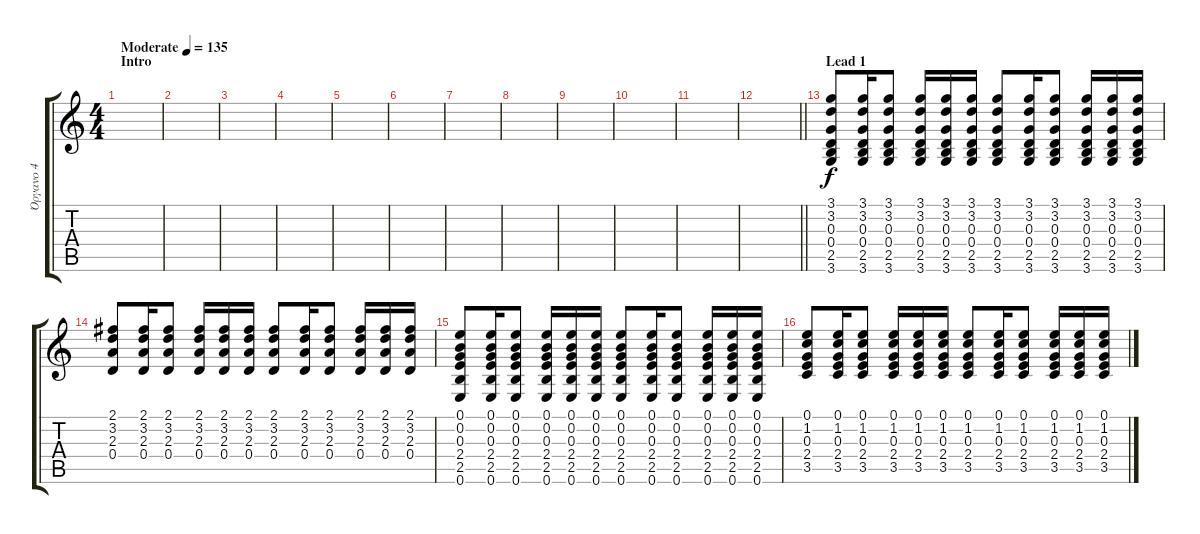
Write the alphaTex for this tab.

\track ("Όργανο 4" "Όργανο 4") {instrument acousticguitarsteel}
\staff {score tabs}
\tuning (E4 B3 G3 D3 A2 E2) {hide}
\ts (4 4)
\section ("" "Intro")
\tempo (135 "Moderate")
\clef g2
\ks c
|
|
|
|
|
|
|
|
|
|
|
\barLineRight lightlight
|
\section ("" "Lead 1")
(3.1 3.2 0.3 0.4 2.5 3.6).8 (3.1 3.2 0.3 0.4 2.5 3.6).16 (3.1 3.2 0.3 0.4 2.5 3.6).8 (3.1 3.2 0.3 0.4 2.5 3.6).16 (3.1 3.2 0.3 0.4 2.5 3.6).16 (3.1 3.2 0.3 0.4 2.5 3.6).16 (3.1 3.2 0.3 0.4 2.5 3.6).8 (3.1 3.2 0.3 0.4 2.5 3.6).16 (3.1 3.2 0.3 0.4 2.5 3.6).8 (3.1 3.2 0.3 0.4 2.5 3.6).16 (3.1 3.2 0.3 0.4 2.5 3.6).16 (3.1 3.2 0.3 0.4 2.5 3.6).16 |
(2.1 3.2 2.3 0.4).8 (2.1 3.2 2.3 0.4).16 (2.1 3.2 2.3 0.4).8 (2.1 3.2 2.3 0.4).16 (2.1 3.2 2.3 0.4).16 (2.1 3.2 2.3 0.4).16 (2.1 3.2 2.3 0.4).8 (2.1 3.2 2.3 0.4).16 (2.1 3.2 2.3 0.4).8 (2.1 3.2 2.3 0.4).16 (2.1 3.2 2.3 0.4).16 (2.1 3.2 2.3 0.4).16 |
(0.1 0.2 0.3 2.4 2.5 0.6).8 (0.1 0.2 0.3 2.4 2.5 0.6).16 (0.1 0.2 0.3 2.4 2.5 0.6).8 (0.1 0.2 0.3 2.4 2.5 0.6).16 (0.1 0.2 0.3 2.4 2.5 0.6).16 (0.1 0.2 0.3 2.4 2.5 0.6).16 (0.1 0.2 0.3 2.4 2.5 0.6).8 (0.1 0.2 0.3 2.4 2.5 0.6).16 (0.1 0.2 0.3 2.4 2.5 0.6).8 (0.1 0.2 0.3 2.4 2.5 0.6).16 (0.1 0.2 0.3 2.4 2.5 0.6).16 (0.1 0.2 0.3 2.4 2.5 0.6).16 |
(0.1 1.2 0.3 2.4 3.5).8 (0.1 1.2 0.3 2.4 3.5).16 (0.1 1.2 0.3 2.4 3.5).8 (0.1 1.2 0.3 2.4 3.5).16 (0.1 1.2 0.3 2.4 3.5).16 (0.1 1.2 0.3 2.4 3.5).16 (0.1 1.2 0.3 2.4 3.5).8 (0.1 1.2 0.3 2.4 3.5).16 (0.1 1.2 0.3 2.4 3.5).8 (0.1 1.2 0.3 2.4 3.5).16 (0.1 1.2 0.3 2.4 3.5).16 (0.1 1.2 0.3 2.4 3.5).16
